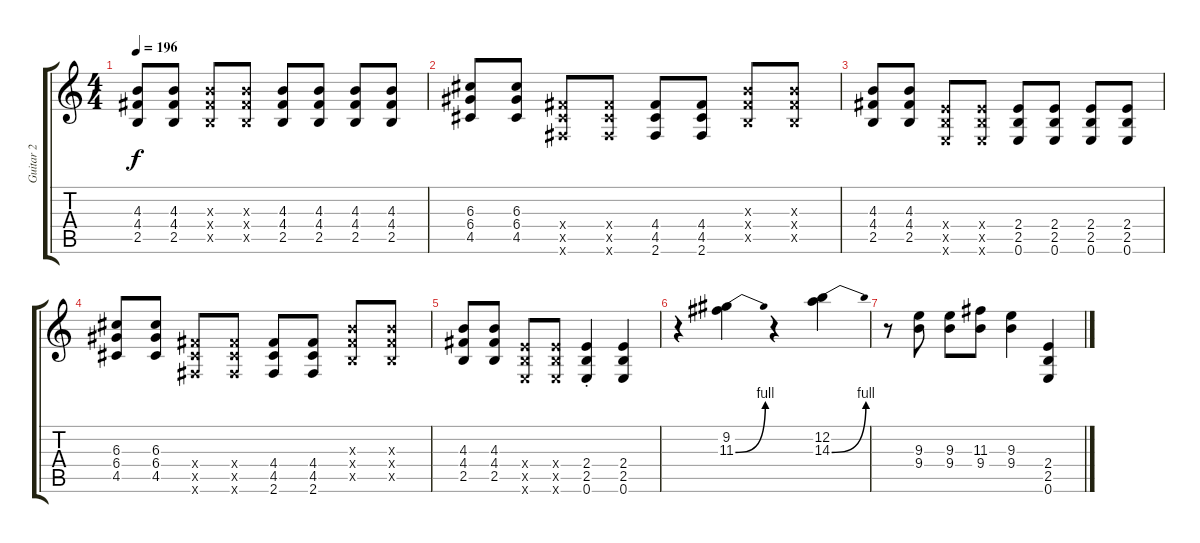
\track ("Guitar 2" "Guitar 2") {instrument distortionguitar}
\staff {score tabs}
\tuning (E4 B3 G3 D3 A2 E2) {hide}
\ts (4 4)
\tempo 196
\clef g2
\ks c
(4.3 4.4 2.5).8{dy f} (4.3 4.4 2.5).8 (4.3{x} 4.4{x} 2.5{x}).8 (4.3{x} 4.4{x} 2.5{x}).8 (4.3 4.4 2.5).8 (4.3 4.4 2.5).8 (4.3 4.4 2.5).8 (4.3 4.4 2.5).8 |
(6.3 6.4 4.5).8 (6.3 6.4 4.5).8 (4.4{x} 4.5{x} 2.6{x}).8 (4.4{x} 4.5{x} 2.6{x}).8 (4.4 4.5 2.6).8 (4.4 4.5 2.6).8 (4.3{x} 4.4{x} 2.5{x}).8 (4.3{x} 4.4{x} 2.5{x}).8 |
(4.3 4.4 2.5).8 (4.3 4.4 2.5).8 (2.4{x} 2.5{x} 0.6{x}).8 (2.4{x} 2.5{x} 0.6{x}).8 (2.4 2.5 0.6).8 (2.4 2.5 0.6).8 (2.4 2.5 0.6).8 (2.4 2.5 0.6).8 |
(6.3 6.4 4.5).8 (6.3 6.4 4.5).8 (4.4{x} 4.5{x} 2.6{x}).8 (4.4{x} 4.5{x} 2.6{x}).8 (4.4 4.5 2.6).8 (4.4 4.5 2.6).8 (4.3{x} 4.4{x} 2.5{x}).8 (4.3{x} 4.4{x} 2.5{x}).8 |
(4.3 4.4 2.5).8 (4.3 4.4 2.5).8 (2.4{x} 2.5{x} 0.6{x}).8 (2.4{x} 2.5{x} 0.6{x}).8 (2.4{st} 2.5{st} 0.6{st}).4 (2.4 2.5 0.6).4 |
r.4 (9.2 11.3{be (bend 0 0 60 4)}).4 r.4 (12.2 14.3{be (bend 0 0 60 4)}).4 |
r.8 (9.3 9.4).8 (9.3 9.4).8 (11.3 9.4).8 (9.3 9.4).4 (2.4 2.5 0.6).4
